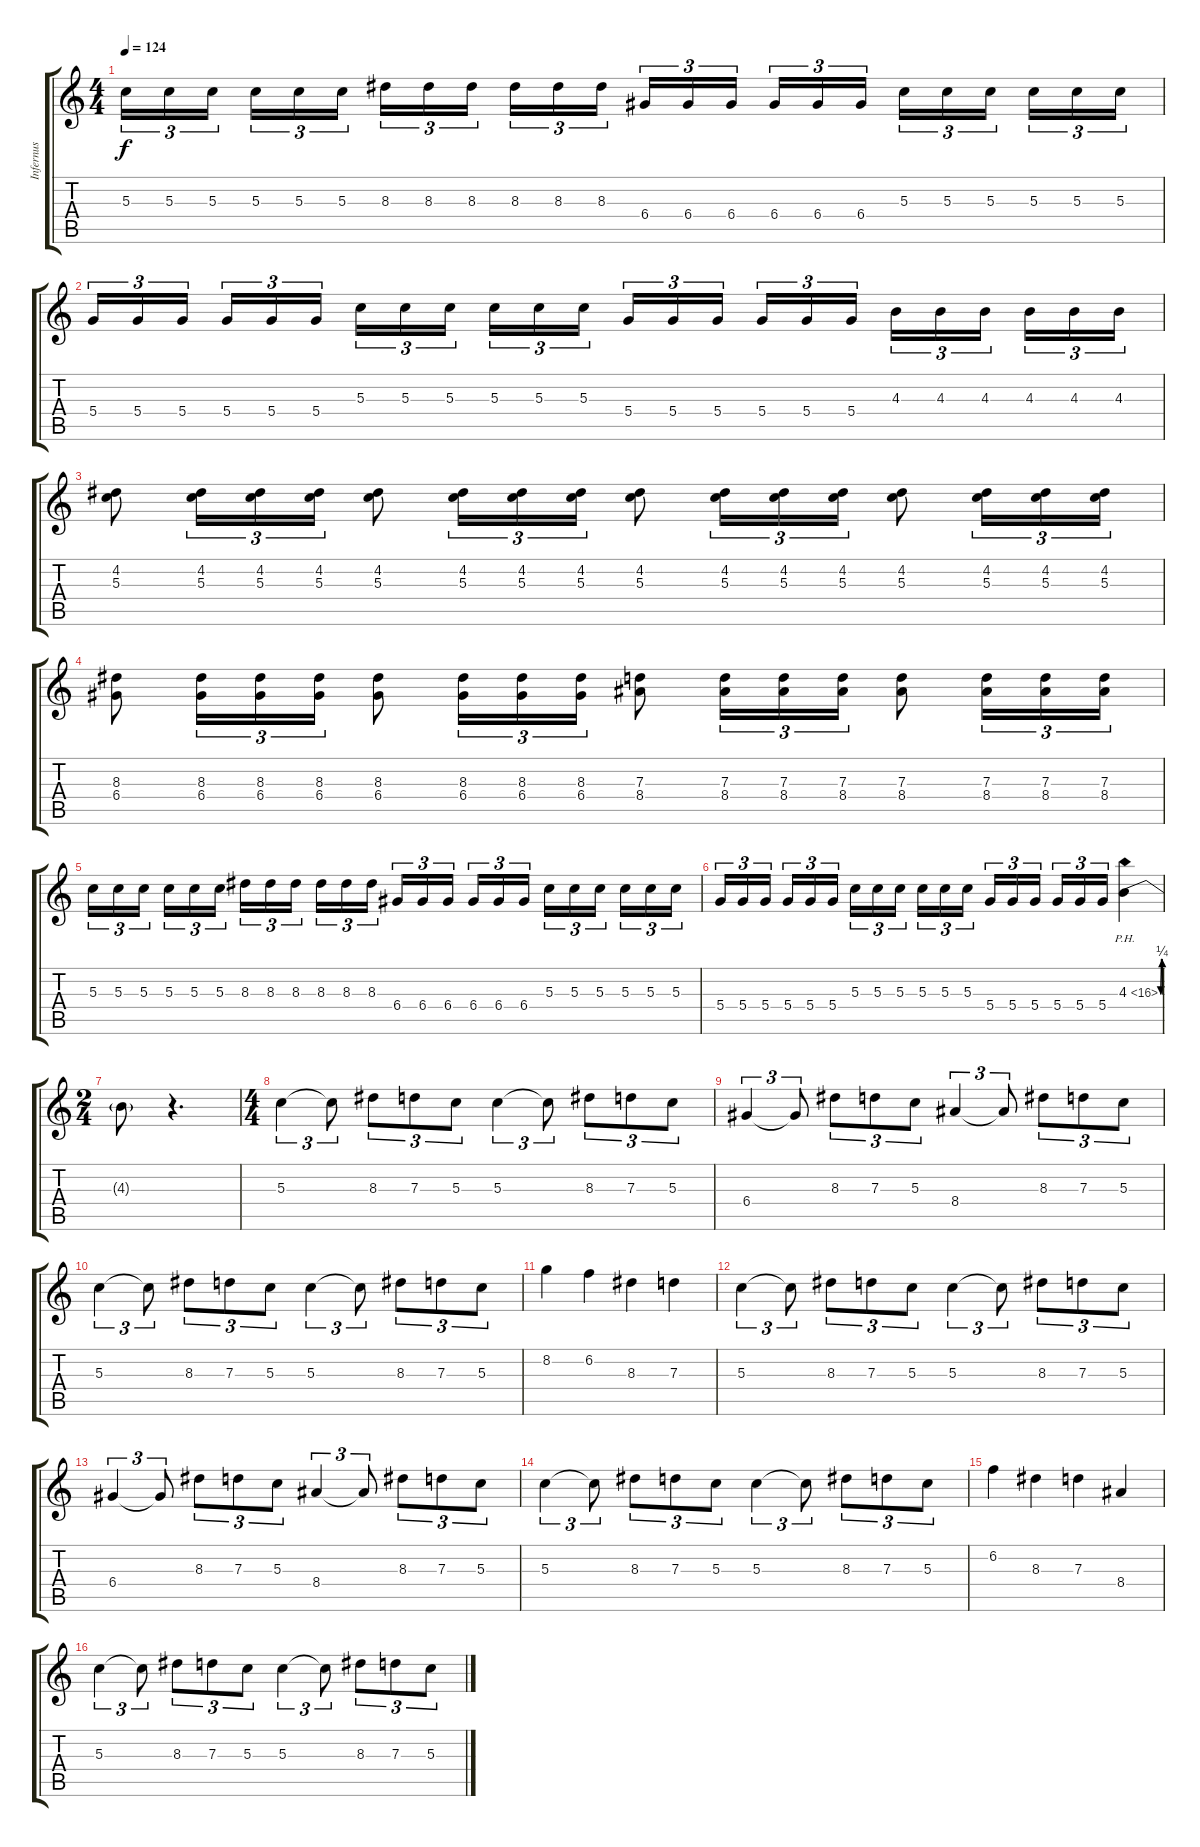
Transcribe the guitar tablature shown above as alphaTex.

\track ("Infernus" "Infernus") {instrument distortionguitar}
\staff {score tabs}
\tuning (E4 B3 G3 D3 A2 E2) {hide}
\ts (4 4)
\tempo 124
\clef g2
\ks c
5.3.16{tu (3 2) dy f} 5.3.16{tu (3 2)} 5.3.16{tu (3 2) beam splitsecondary} 5.3.16{tu (3 2)} 5.3.16{tu (3 2)} 5.3.16{tu (3 2)} 8.3.16{tu (3 2)} 8.3.16{tu (3 2)} 8.3.16{tu (3 2) beam splitsecondary} 8.3.16{tu (3 2)} 8.3.16{tu (3 2)} 8.3.16{tu (3 2)} 6.4.16{tu (3 2)} 6.4.16{tu (3 2)} 6.4.16{tu (3 2) beam splitsecondary} 6.4.16{tu (3 2)} 6.4.16{tu (3 2)} 6.4.16{tu (3 2)} 5.3.16{tu (3 2)} 5.3.16{tu (3 2)} 5.3.16{tu (3 2) beam splitsecondary} 5.3.16{tu (3 2)} 5.3.16{tu (3 2)} 5.3.16{tu (3 2)} |
5.4.16{tu (3 2)} 5.4.16{tu (3 2)} 5.4.16{tu (3 2) beam splitsecondary} 5.4.16{tu (3 2)} 5.4.16{tu (3 2)} 5.4.16{tu (3 2)} 5.3.16{tu (3 2)} 5.3.16{tu (3 2)} 5.3.16{tu (3 2) beam splitsecondary} 5.3.16{tu (3 2)} 5.3.16{tu (3 2)} 5.3.16{tu (3 2)} 5.4.16{tu (3 2)} 5.4.16{tu (3 2)} 5.4.16{tu (3 2) beam splitsecondary} 5.4.16{tu (3 2)} 5.4.16{tu (3 2)} 5.4.16{tu (3 2)} 4.3.16{tu (3 2)} 4.3.16{tu (3 2)} 4.3.16{tu (3 2) beam splitsecondary} 4.3.16{tu (3 2)} 4.3.16{tu (3 2)} 4.3.16{tu (3 2)} |
(4.2 5.3).8 (4.2 5.3).16{tu (3 2)} (4.2 5.3).16{tu (3 2)} (4.2 5.3).16{tu (3 2)} (4.2 5.3).8 (4.2 5.3).16{tu (3 2)} (4.2 5.3).16{tu (3 2)} (4.2 5.3).16{tu (3 2)} (4.2 5.3).8 (4.2 5.3).16{tu (3 2)} (4.2 5.3).16{tu (3 2)} (4.2 5.3).16{tu (3 2)} (4.2 5.3).8 (4.2 5.3).16{tu (3 2)} (4.2 5.3).16{tu (3 2)} (4.2 5.3).16{tu (3 2)} |
(8.3 6.4).8 (8.3 6.4).16{tu (3 2)} (8.3 6.4).16{tu (3 2)} (8.3 6.4).16{tu (3 2)} (8.3 6.4).8 (8.3 6.4).16{tu (3 2)} (8.3 6.4).16{tu (3 2)} (8.3 6.4).16{tu (3 2)} (7.3 8.4).8 (7.3 8.4).16{tu (3 2)} (7.3 8.4).16{tu (3 2)} (7.3 8.4).16{tu (3 2)} (7.3 8.4).8 (7.3 8.4).16{tu (3 2)} (7.3 8.4).16{tu (3 2)} (7.3 8.4).16{tu (3 2)} |
5.3.16{tu (3 2)} 5.3.16{tu (3 2)} 5.3.16{tu (3 2) beam splitsecondary} 5.3.16{tu (3 2)} 5.3.16{tu (3 2)} 5.3.16{tu (3 2)} 8.3.16{tu (3 2)} 8.3.16{tu (3 2)} 8.3.16{tu (3 2) beam splitsecondary} 8.3.16{tu (3 2)} 8.3.16{tu (3 2)} 8.3.16{tu (3 2)} 6.4.16{tu (3 2)} 6.4.16{tu (3 2)} 6.4.16{tu (3 2) beam splitsecondary} 6.4.16{tu (3 2)} 6.4.16{tu (3 2)} 6.4.16{tu (3 2)} 5.3.16{tu (3 2)} 5.3.16{tu (3 2)} 5.3.16{tu (3 2) beam splitsecondary} 5.3.16{tu (3 2)} 5.3.16{tu (3 2)} 5.3.16{tu (3 2)} |
5.4.16{tu (3 2)} 5.4.16{tu (3 2)} 5.4.16{tu (3 2) beam splitsecondary} 5.4.16{tu (3 2)} 5.4.16{tu (3 2)} 5.4.16{tu (3 2)} 5.3.16{tu (3 2)} 5.3.16{tu (3 2)} 5.3.16{tu (3 2) beam splitsecondary} 5.3.16{tu (3 2)} 5.3.16{tu (3 2)} 5.3.16{tu (3 2)} 5.4.16{tu (3 2)} 5.4.16{tu (3 2)} 5.4.16{tu (3 2) beam splitsecondary} 5.4.16{tu (3 2)} 5.4.16{tu (3 2)} 5.4.16{tu (3 2)} 4.3{be (custom 0 0 10 1 20 1 30 0 60 0) ph 12}.4 |
\ts (2 4)
4.3{t}.8 r.4{d} |
\ts (4 4)
5.3.4{tu (3 2)} 5.3{t}.8{tu (3 2)} 8.3.8{tu (3 2)} 7.3.8{tu (3 2)} 5.3.8{tu (3 2)} 5.3.4{tu (3 2)} 5.3{t}.8{tu (3 2)} 8.3.8{tu (3 2)} 7.3.8{tu (3 2)} 5.3.8{tu (3 2)} |
6.4.4{tu (3 2)} 6.4{t}.8{tu (3 2)} 8.3.8{tu (3 2)} 7.3.8{tu (3 2)} 5.3.8{tu (3 2)} 8.4.4{tu (3 2)} 8.4{t}.8{tu (3 2)} 8.3.8{tu (3 2)} 7.3.8{tu (3 2)} 5.3.8{tu (3 2)} |
5.3.4{tu (3 2)} 5.3{t}.8{tu (3 2)} 8.3.8{tu (3 2)} 7.3.8{tu (3 2)} 5.3.8{tu (3 2)} 5.3.4{tu (3 2)} 5.3{t}.8{tu (3 2)} 8.3.8{tu (3 2)} 7.3.8{tu (3 2)} 5.3.8{tu (3 2)} |
8.2.4 6.2.4 8.3.4 7.3.4 |
5.3.4{tu (3 2)} 5.3{t}.8{tu (3 2)} 8.3.8{tu (3 2)} 7.3.8{tu (3 2)} 5.3.8{tu (3 2)} 5.3.4{tu (3 2)} 5.3{t}.8{tu (3 2)} 8.3.8{tu (3 2)} 7.3.8{tu (3 2)} 5.3.8{tu (3 2)} |
6.4.4{tu (3 2)} 6.4{t}.8{tu (3 2)} 8.3.8{tu (3 2)} 7.3.8{tu (3 2)} 5.3.8{tu (3 2)} 8.4.4{tu (3 2)} 8.4{t}.8{tu (3 2)} 8.3.8{tu (3 2)} 7.3.8{tu (3 2)} 5.3.8{tu (3 2)} |
5.3.4{tu (3 2)} 5.3{t}.8{tu (3 2)} 8.3.8{tu (3 2)} 7.3.8{tu (3 2)} 5.3.8{tu (3 2)} 5.3.4{tu (3 2)} 5.3{t}.8{tu (3 2)} 8.3.8{tu (3 2)} 7.3.8{tu (3 2)} 5.3.8{tu (3 2)} |
6.2.4 8.3.4 7.3.4 8.4.4 |
5.3.4{tu (3 2)} 5.3{t}.8{tu (3 2)} 8.3.8{tu (3 2)} 7.3.8{tu (3 2)} 5.3.8{tu (3 2)} 5.3.4{tu (3 2)} 5.3{t}.8{tu (3 2)} 8.3.8{tu (3 2)} 7.3.8{tu (3 2)} 5.3.8{tu (3 2)}
